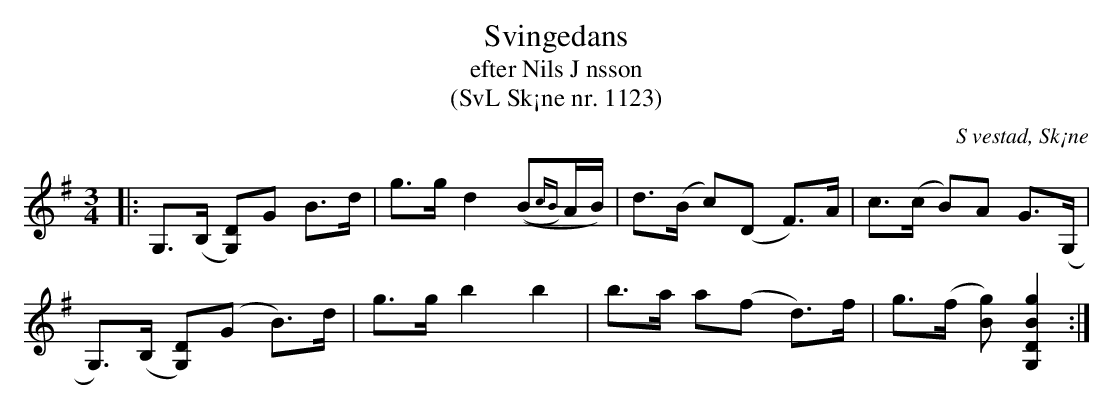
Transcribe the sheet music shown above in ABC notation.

X:1
T:Svingedans
T:efter Nils J nsson
T:(SvL Sk¡ne nr. 1123)
O:S vestad, Sk¡ne
M:3/4
L:1/8
Q:1/4=108
K:G
|: G,>(B, [DG,])G B>d | g>g d2 ((B{cB})A/B/) | d>(B c)(D F)>A | c>(c B)A G>(G, |
   G,)>(B, [DG,])(G B)>d | g>g b2 b2 | b>a a(f d)>f | g>(f [gB]) [g2B2D2G,2] :|
|:  :|
